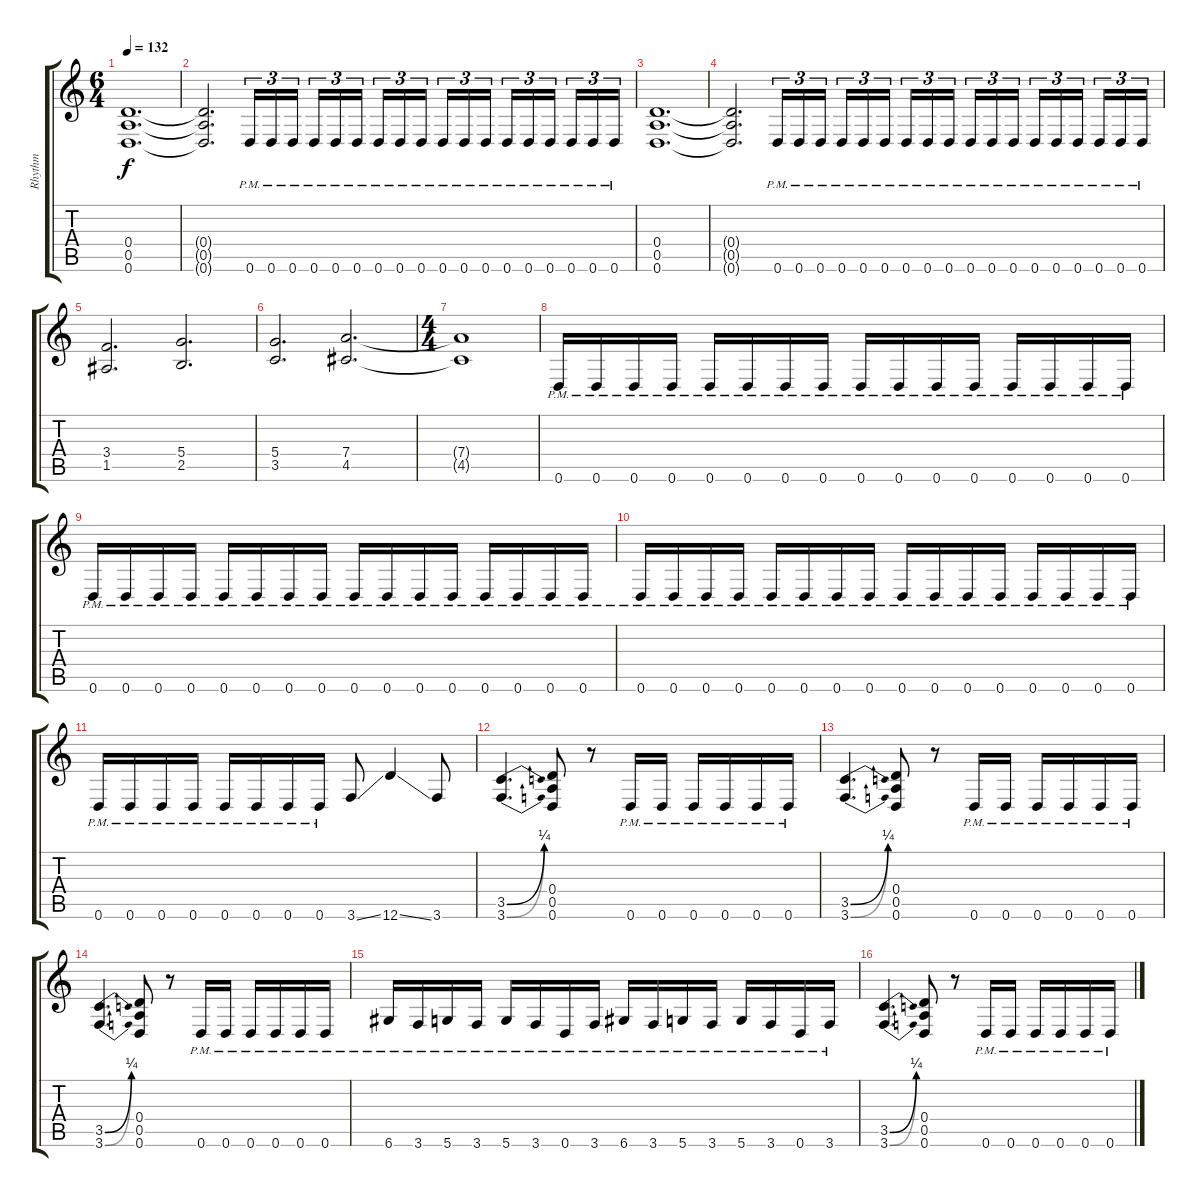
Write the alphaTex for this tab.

\track ("Rhythm" "Rhythm") {instrument distortionguitar}
\staff {score tabs}
\tuning (E4 B3 G3 D3 A2 D2) {hide}
\ts (6 4)
\tempo 132
\clef g2
\ks c
(0.4 0.5 0.6).1{d dy f} |
(0.4{t} 0.5{t} 0.6{t}).2{d} 0.6{pm}.16{tu (3 2)} 0.6{pm}.16{tu (3 2)} 0.6{pm}.16{tu (3 2)} 0.6{pm}.16{tu (3 2)} 0.6{pm}.16{tu (3 2)} 0.6{pm}.16{tu (3 2)} 0.6{pm}.16{tu (3 2)} 0.6{pm}.16{tu (3 2)} 0.6{pm}.16{tu (3 2)} 0.6{pm}.16{tu (3 2)} 0.6{pm}.16{tu (3 2)} 0.6{pm}.16{tu (3 2)} 0.6{pm}.16{tu (3 2)} 0.6{pm}.16{tu (3 2)} 0.6{pm}.16{tu (3 2)} 0.6{pm}.16{tu (3 2)} 0.6{pm}.16{tu (3 2)} 0.6{pm}.16{tu (3 2)} |
(0.4 0.5 0.6).1{d} |
(0.4{t} 0.5{t} 0.6{t}).2{d} 0.6{pm}.16{tu (3 2)} 0.6{pm}.16{tu (3 2)} 0.6{pm}.16{tu (3 2)} 0.6{pm}.16{tu (3 2)} 0.6{pm}.16{tu (3 2)} 0.6{pm}.16{tu (3 2)} 0.6{pm}.16{tu (3 2)} 0.6{pm}.16{tu (3 2)} 0.6{pm}.16{tu (3 2)} 0.6{pm}.16{tu (3 2)} 0.6{pm}.16{tu (3 2)} 0.6{pm}.16{tu (3 2)} 0.6{pm}.16{tu (3 2)} 0.6{pm}.16{tu (3 2)} 0.6{pm}.16{tu (3 2)} 0.6{pm}.16{tu (3 2)} 0.6{pm}.16{tu (3 2)} 0.6{pm}.16{tu (3 2)} |
(3.4 1.5).2{d} (5.4 2.5).2{d} |
(5.4 3.5).2{d} (7.4 4.5).2{d} |
\ts (4 4)
(7.4{t} 4.5{t}).1 |
0.6{pm}.16 0.6{pm}.16 0.6{pm}.16 0.6{pm}.16 0.6{pm}.16 0.6{pm}.16 0.6{pm}.16 0.6{pm}.16 0.6{pm}.16 0.6{pm}.16 0.6{pm}.16 0.6{pm}.16 0.6{pm}.16 0.6{pm}.16 0.6{pm}.16 0.6{pm}.16 |
0.6{pm}.16 0.6{pm}.16 0.6{pm}.16 0.6{pm}.16 0.6{pm}.16 0.6{pm}.16 0.6{pm}.16 0.6{pm}.16 0.6{pm}.16 0.6{pm}.16 0.6{pm}.16 0.6{pm}.16 0.6{pm}.16 0.6{pm}.16 0.6{pm}.16 0.6{pm}.16 |
0.6{pm}.16 0.6{pm}.16 0.6{pm}.16 0.6{pm}.16 0.6{pm}.16 0.6{pm}.16 0.6{pm}.16 0.6{pm}.16 0.6{pm}.16 0.6{pm}.16 0.6{pm}.16 0.6{pm}.16 0.6{pm}.16 0.6{pm}.16 0.6{pm}.16 0.6{pm}.16 |
0.6{pm}.16 0.6{pm}.16 0.6{pm}.16 0.6{pm}.16 0.6{pm}.16 0.6{pm}.16 0.6{pm}.16 0.6{pm}.16 3.6{ss}.8 12.6{ss}.4 3.6.8 |
(3.5{be (bend 0 0 60 1)} 3.6{be (bend 0 0 60 1)}).4{d} (0.4 0.5 0.6).8 r.8 0.6{pm}.16 0.6{pm}.16 0.6{pm}.16 0.6{pm}.16 0.6{pm}.16 0.6{pm}.16 |
(3.5{be (bend 0 0 60 1)} 3.6{be (bend 0 0 60 1)}).4{d} (0.4 0.5 0.6).8 r.8 0.6{pm}.16 0.6{pm}.16 0.6{pm}.16 0.6{pm}.16 0.6{pm}.16 0.6{pm}.16 |
(3.5{be (bend 0 0 60 1)} 3.6{be (bend 0 0 60 1)}).4{d} (0.4 0.5 0.6).8 r.8 0.6{pm}.16 0.6{pm}.16 0.6{pm}.16 0.6{pm}.16 0.6{pm}.16 0.6{pm}.16 |
6.6{pm}.16 3.6{pm}.16 5.6{pm}.16 3.6{pm}.16 5.6{pm}.16 3.6{pm}.16 0.6{pm}.16 3.6{pm}.16 6.6{pm}.16 3.6{pm}.16 5.6{pm}.16 3.6{pm}.16 5.6{pm}.16 3.6{pm}.16 0.6{pm}.16 3.6{pm}.16 |
(3.5{be (bend 0 0 60 1)} 3.6{be (bend 0 0 60 1)}).4{d} (0.4 0.5 0.6).8 r.8 0.6{pm}.16 0.6{pm}.16 0.6{pm}.16 0.6{pm}.16 0.6{pm}.16 0.6{pm}.16
